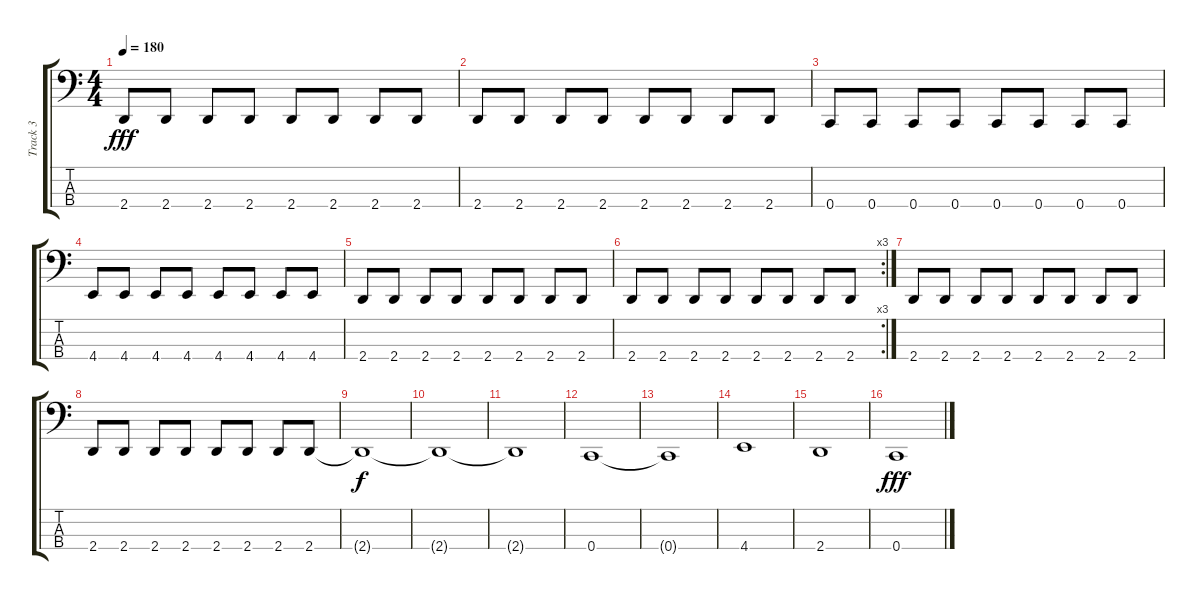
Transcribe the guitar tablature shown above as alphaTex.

\track ("Track 3" "Track 3") {instrument electricbasspick}
\staff {score tabs}
\tuning (Gb2 C2 G1 C1) {hide}
\ts (4 4)
\tempo 180
\clef f4
\ks c
2.4.8{dy fff} 2.4.8 2.4.8 2.4.8 2.4.8 2.4.8 2.4.8 2.4.8 |
2.4.8 2.4.8 2.4.8 2.4.8 2.4.8 2.4.8 2.4.8 2.4.8 |
0.4.8 0.4.8 0.4.8 0.4.8 0.4.8 0.4.8 0.4.8 0.4.8 |
4.4.8 4.4.8 4.4.8 4.4.8 4.4.8 4.4.8 4.4.8 4.4.8 |
2.4.8 2.4.8 2.4.8 2.4.8 2.4.8 2.4.8 2.4.8 2.4.8 |
\rc 3
2.4.8 2.4.8 2.4.8 2.4.8 2.4.8 2.4.8 2.4.8 2.4.8 |
2.4.8 2.4.8 2.4.8 2.4.8 2.4.8 2.4.8 2.4.8 2.4.8 |
2.4.8 2.4.8 2.4.8 2.4.8 2.4.8 2.4.8 2.4.8 2.4.8 |
2.4{t}.1{dy f} |
2.4{t}.1 |
2.4{t}.1 |
0.4.1 |
0.4{t}.1 |
4.4.1 |
2.4.1 |
0.4.1{dy fff}
